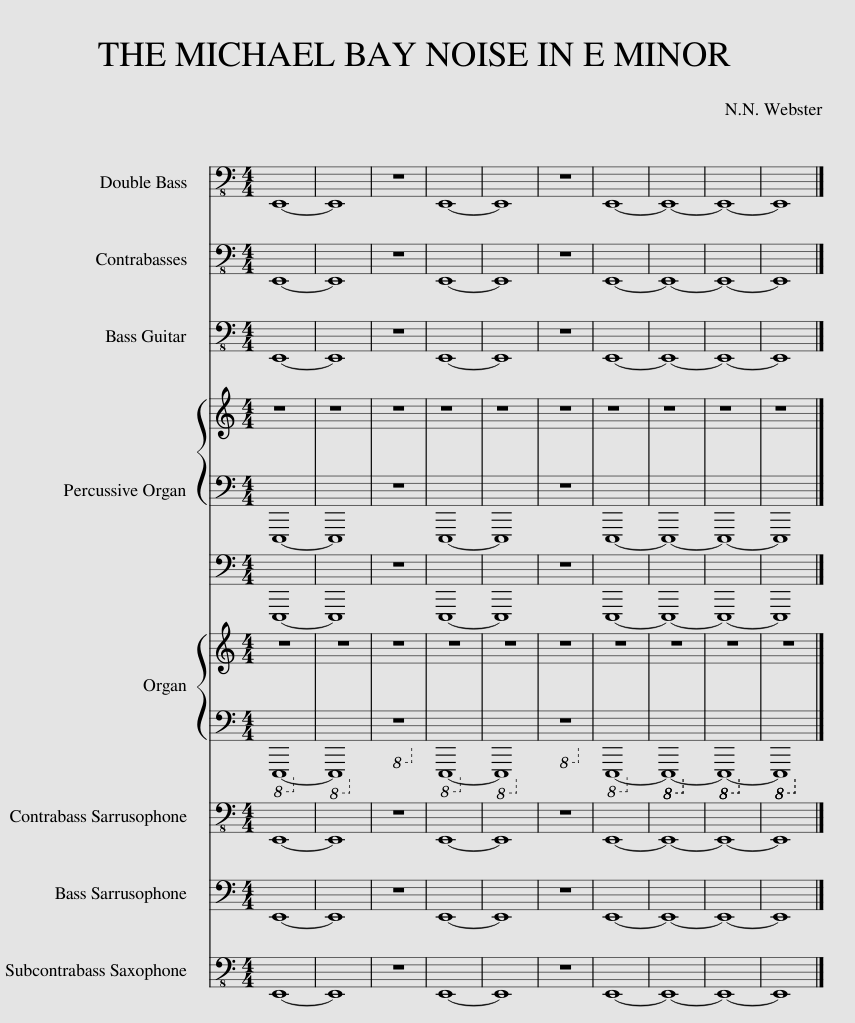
X:1
%%score 1 2 3 { 4 | 5 } 6 7 8 9
L:1/8
M:4/4
I:linebreak $
K:C
V:1 bass transpose=-12
V:2 bass transpose=-12
V:3 bass transpose=-12
V:4 bass
V:5 bass
V:6 bass
V:7 treble transpose=-33
V:8 treble transpose=-26
V:9 treble transpose=-38
V:1
 E,,8- | E,,8 | z8 | E,,8- | E,,8 | %5
 z8 | E,,8- | E,,8- | E,,8- | E,,8 |] %10
V:2
 E,,8- | E,,8 | z8 | E,,8- | E,,8 | %5
 z8 | E,,8- | E,,8- | E,,8- | E,,8 |] %10
V:3
 E,,8- | E,,8 | z8 | E,,8- | E,,8 | %5
 z8 | E,,8- | E,,8- | E,,8- | E,,8 |] %10
V:4
 E,,,8- | E,,,8 | z8 | E,,,8- | E,,,8 | %5
 z8 | E,,,8- | E,,,8- | E,,,8- | E,,,8 |] %10
V:5
 E,,,8- | E,,,8 | z8 | E,,,8- | E,,,8 | %5
 z8 | E,,,8- | E,,,8- | E,,,8- | E,,,8 |] %10
V:6
!8vb(! E,,,,8-!8vb)! |!8vb(! E,,,,8!8vb)! |!8vb(! z8!8vb)! |!8vb(! E,,,,8-!8vb)! |!8vb(! E,,,,8!8vb)! | %5
!8vb(! z8!8vb)! |!8vb(! E,,,,8-!8vb)! |!8vb(!!8vb(! E,,,,8-!8vb)!!8vb)! |!8vb(!!8vb(! E,,,,8-!8vb)!!8vb)! |!8vb(!!8vb(! E,,,,8!8vb)!!8vb)! |] %10
V:7
 ^C8- | C8 | z8 | ^C8- | C8 | %5
 z8 | ^C8- | C8- | C8- | C8 |] %10
V:8
 ^F8- | F8 | z8 | ^F8- | F8 | %5
 z8 | ^F8- | F8- | F8- | F8 |] %10
V:9
 ^F8- | F8 | z8 | ^F8- | F8 | %5
 z8 | ^F8- | F8- | F8- | F8 |] %10
